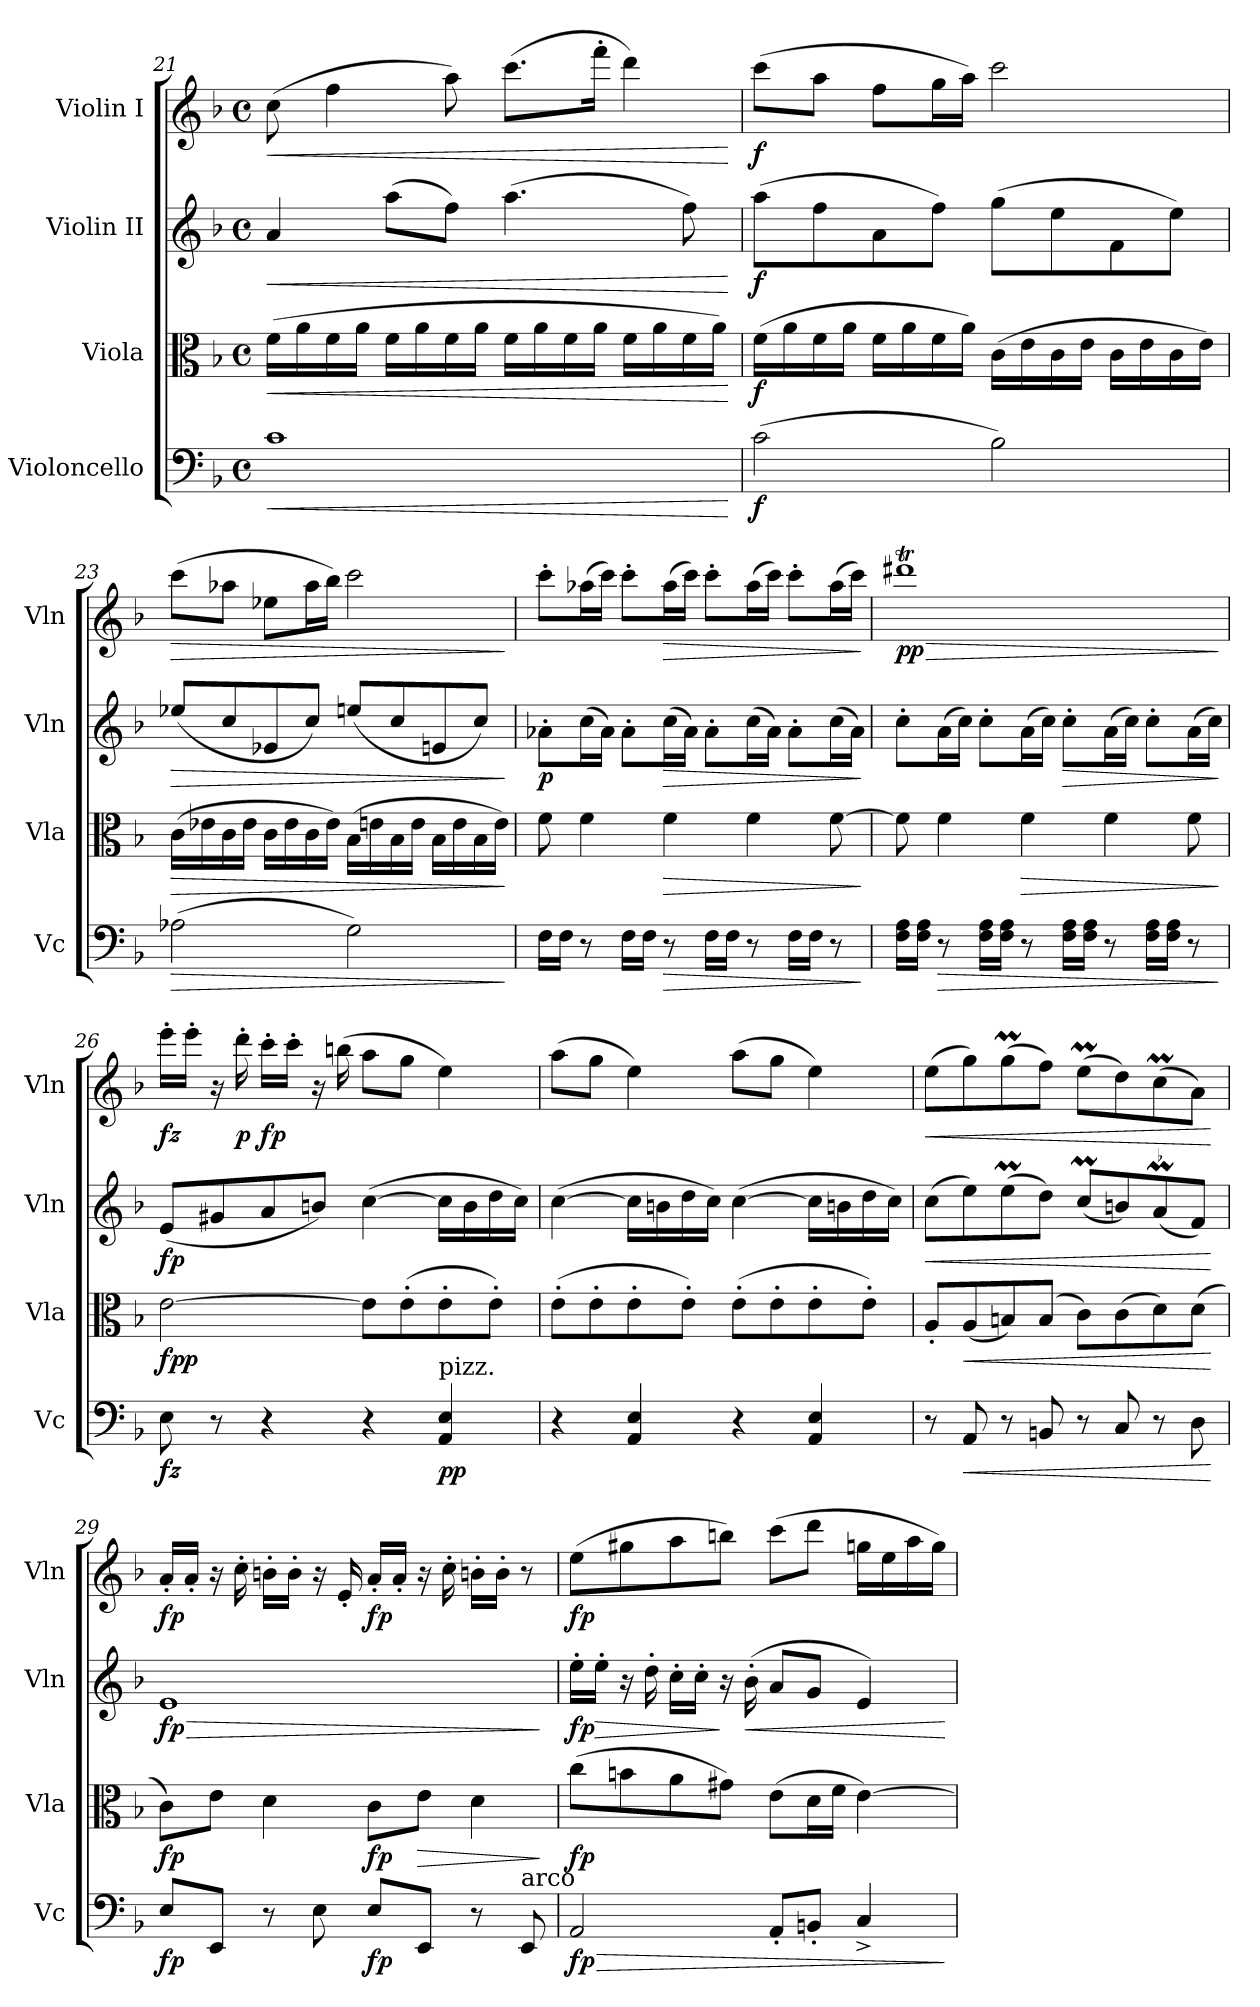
**kern	**dynam	**kern	**dynam	**kern	**dynam	**kern	**dynam
*part4	*part4	*part3	*part3	*part2	*part2	*part1	*part1
*staff4	*staff4	*staff3	*staff3	*staff2	*staff2	*staff1	*staff1
*I"Violoncello	*	*I"Viola	*	*I"Violin II	*	*I"Violin I	*
*I'Vc	*	*I'Vla	*	*I'Vln	*	*I'Vln	*
*clefF4	*	*clefC3	*	*clefG2	*	*clefG2	*
*k[b-]	*	*k[b-]	*	*k[b-]	*	*k[b-]	*
*M4/4	*	*M4/4	*	*M4/4	*	*M4/4	*
*met(c)	*	*met(c)	*	*met(c)	*	*met(c)	*
=21	=21	=21	=21	=21	=21	=21	=21
!	!LO:HP:b	!	!LO:HP:b	!	!LO:HP:b	!	!LO:HP:b
1c	<	(>16f\LL	<	4a/	<	(>8cc\	<
.	.	16a\	.	.	.	.	.
.	.	16f\	.	.	.	4ff\	.
.	.	16a\JJ	.	.	.	.	.
.	.	16f\LL	.	(>8aa\L	.	.	.
.	.	16a\	.	.	.	.	.
.	.	16f\	.	8ff\J)	.	8aa\)	.
.	.	16a\JJ	.	.	.	.	.
.	.	16f\LL	.	(>4.aa\	.	(>8.ccc\L	.
.	.	16a\	.	.	.	.	.
.	.	16f\	.	.	.	.	.
.	.	16a\JJ	.	.	.	16fff'\Jk	.
.	.	16f\LL	.	.	.	4ddd\)	.
.	.	16a\	.	.	.	.	.
.	.	16f\	.	8ff\)	.	.	.
.	.	16a\JJ)	.	.	.	.	.
.	[	.	[	.	[	.	[
!!LO:LB:g=z
=22	=22	=22	=22	=22	=22	=22	=22
!	!LO:DY:b	!	!LO:DY:b	!	!LO:DY:b	!	!LO:DY:b
(>2c\	f	(>16f\LL	f	(>8aa\L	f	(>8ccc\L	f
.	.	16a\	.	.	.	.	.
.	.	16f\	.	8ff\	.	8aa\J	.
.	.	16a\JJ	.	.	.	.	.
.	.	16f\LL	.	8a\	.	8ff\L	.
.	.	16a\	.	.	.	.	.
.	.	16f\	.	8ff\J)	.	16gg\L	.
.	.	16a\JJ)	.	.	.	16aa\JJ)	.
2B-\)	.	(>16c\LL	.	(>8gg\L	.	2ccc\	.
.	.	16e\	.	.	.	.	.
.	.	16c\	.	8ee\	.	.	.
.	.	16e\JJ	.	.	.	.	.
.	.	16c\LL	.	8f\	.	.	.
.	.	16e\	.	.	.	.	.
.	.	16c\	.	8ee\J)	.	.	.
.	.	16e\JJ)	.	.	.	.	.
=23	=23	=23	=23	=23	=23	=23	=23
!	!LO:HP:b	!	!LO:HP:b	!	!LO:HP:b	!	!LO:HP:b
(>2A-X\	>	(>16c\LL	>	(<8ee-X/L	>	(>8ccc\L	>
.	.	16e-X\	.	.	.	.	.
.	.	16c\	.	8cc/	.	8aa-X\J	.
.	.	16e-\JJ	.	.	.	.	.
.	.	16c\LL	.	8e-X/	.	8ee-X\L	.
.	.	16e-\	.	.	.	.	.
.	.	16c\	.	8cc/J)	.	16aa-\L	.
.	.	16e-\JJ)	.	.	.	16bb-\JJ)	.
2G\)	.	(>16B-\LL	.	(<8een/L	.	2ccc\	.
.	.	16en\	.	.	.	.	.
.	.	16B-\	.	8cc/	.	.	.
.	.	16e\JJ	.	.	.	.	.
.	.	16B-\LL	.	8en/	.	.	.
.	.	16e\	.	.	.	.	.
.	.	16B-\	.	8cc/J)	.	.	.
.	.	16e\JJ)	.	.	.	.	.
.	]	.	]	.	]	.	]
!!LO:PB:g=z
=24	=24	=24	=24	=24	=24	=24	=24
!	!	!	!	!	!LO:DY:b	!	!
16F\LL	.	8f\	.	8a-X'\L	p	8ccc'\L	.
16F\JJ	.	.	.	.	.	.	.
8r	.	4f\	.	(>16cc\L	.	(>16aa-X\L	.
.	.	.	.	16a-\JJ)	.	16ccc\JJ)	.
16F\LL	.	.	.	8a-'\L	.	8ccc'\L	.
16F\JJ	.	.	.	.	.	.	.
!	!LO:HP:b	!	!LO:HP:b	!	!LO:HP:b	!	!LO:HP:b
8r	>	4f\	>	(>16cc\L	>	(>16aa-\L	>
.	.	.	.	16a-\JJ)	.	16ccc\JJ)	.
16F\LL	.	.	.	8a-'\L	.	8ccc'\L	.
16F\JJ	.	.	.	.	.	.	.
8r	.	4f\	.	(>16cc\L	.	(>16aa-\L	.
.	.	.	.	16a-\JJ)	.	16ccc\JJ)	.
16F\LL	.	.	.	8a-'\L	.	8ccc'\L	.
16F\JJ	.	.	.	.	.	.	.
8r	.	[8f\	.	(>16cc\L	.	(>16aa-\L	.
.	.	.	.	16a-\JJ)	.	16ccc\JJ)	.
.	]	.	]	.	]	.	]
=25	=25	=25	=25	=25	=25	=25	=25
!	!	!	!	!	!	!	!LO:HP:b
!	!	!	!	!	!	!	!LO:DY:n=1:b
16F\ 16A\LL	.	8f\]	.	8cc'\L	.	1ddd#Xt	> pp
16F\ 16A\JJ	.	.	.	.	.	.	.
!	!LO:HP:b	!	!	!	!	!	!
8r	>	4f\	.	(>16a\L	.	.	.
.	.	.	.	16cc\JJ)	.	.	.
16F\ 16A\LL	.	.	.	8cc'\L	.	.	.
16F\ 16A\JJ	.	.	.	.	.	.	.
!	!	!	!LO:HP:b	!	!	!	!
8r	.	4f\	>	(>16a\L	.	.	.
.	.	.	.	16cc\JJ)	.	.	.
!	!	!	!	!	!LO:HP:b	!	!
16F\ 16A\LL	.	.	.	8cc'\L	>	.	.
16F\ 16A\JJ	.	.	.	.	.	.	.
8r	.	4f\	.	(>16a\L	.	.	.
.	.	.	.	16cc\JJ)	.	.	.
16F\ 16A\LL	.	.	.	8cc'\L	.	.	.
16F\ 16A\JJ	.	.	.	.	.	.	.
8r	.	8f\	.	(>16a\L	.	.	.
.	.	.	.	16cc\JJ)	.	.	.
.	]	.	]	.	]	.	]
!!LO:LB:g=z
=26	=26	=26	=26	=26	=26	=26	=26
!	!LO:DY:b	!	!LO:DY:b	!	!	!	!
!	!	!	!LO:DY:n=1:b	!	!LO:DY:b	!	!LO:DY:b
8E\	fz	[2e\	fp p	(<8e/L	fp	16eee'\LL	fz
.	.	.	.	.	.	16eee'\JJ	.
8r	.	.	.	8g#X/	.	16r	.
!	!	!	!	!	!	!	!LO:DY:b
.	.	.	.	.	.	16ddd'\	p
!	!	!	!	!	!	!	!LO:DY:b
4r	.	.	.	8a/	.	16ccc'\LL	fp
.	.	.	.	.	.	16ccc'\JJ	.
.	.	.	.	8bn/J)	.	16r	.
.	.	.	.	.	.	(>16bbn\	.
4r	.	8e\L]	.	(>[4cc\	.	8aa\L	.
.	.	(>8e'\	.	.	.	8gg\J	.
!LO:TX:a:t=pizz.	!	!	!	!	!	!	!
!	!LO:DY:b	!	!	!	!	!	!
4AA/ 4E/	pp	8e'\	.	16cc\LL]	.	4ee\)	.
.	.	.	.	16b\	.	.	.
.	.	8e'\J)	.	16dd\	.	.	.
.	.	.	.	16cc\JJ)	.	.	.
=27	=27	=27	=27	=27	=27	=27	=27
4r	.	(>8e'\L	.	(>[4cc\	.	(>8aa\L	.
.	.	8e'\	.	.	.	8gg\J	.
4AA/ 4E/	.	8e'\	.	16cc\LL]	.	4ee\)	.
.	.	.	.	16bn\	.	.	.
.	.	8e'\J)	.	16dd\	.	.	.
.	.	.	.	16cc\JJ)	.	.	.
4r	.	(>8e'\L	.	(>[4cc\	.	(>8aa\L	.
.	.	8e'\	.	.	.	8gg\J	.
4AA/ 4E/	.	8e'\	.	16cc\LL]	.	4ee\)	.
.	.	.	.	16bn\	.	.	.
.	.	8e'\J)	.	16dd\	.	.	.
.	.	.	.	16cc\JJ)	.	.	.
=28	=28	=28	=28	=28	=28	=28	=28
!	!	!	!	!	!LO:HP:b	!	!LO:HP:b
8r	.	8A'/L	.	(>8cc\L	<	(>8ee\L	<
!	!LO:HP:b	!	!LO:HP:b	!	!	!	!
8AA/	<	(<8A/	<	8ee\)	.	8gg\)	.
8r	.	8Bn/)	.	(>8eem\	.	(>8ggM\	.
8BBn/	.	(>8B/J	.	8dd\J)	.	8ff\J)	.
8r	.	8c\L)	.	(<8ccM/L	.	(>8eem\L	.
8C/	.	(>8c\	.	8bn/)	.	8dd\)	.
8r	.	8d\)	.	(<8am/	.	(>8ccM\	.
8D\	.	(>8d\J	.	8f/J)	.	8a\J)	.
.	[	.	[	.	[	.	[
!!LO:LB:g=z
=29	=29	=29	=29	=29	=29	=29	=29
!	!LO:DY:b	!	!LO:DY:b	!	!LO:HP:b	!	!
!	!	!	!	!	!LO:DY:n=1:b	!	!LO:DY:b
8E/L	fp	8c\L)	fp	1e	> fp	16a'/LL	fp
.	.	.	.	.	.	16a'/JJ	.
8EE/J	.	8e\J	.	.	.	16r	.
.	.	.	.	.	.	16cc'\	.
8r	.	4d\	.	.	.	16bn'\LL	.
.	.	.	.	.	.	16b'\JJ	.
8E\	.	.	.	.	.	16r	.
.	.	.	.	.	.	16e'/	.
!	!LO:DY:b	!	!LO:DY:b	!	!	!	!LO:DY:b
8E/L	fp	8c\L	fp	.	.	16a'/LL	fp
.	.	.	.	.	.	16a'/JJ	.
!	!	!	!LO:HP:b	!	!	!	!
8EE/J	.	8e\J	>	.	.	16r	.
.	.	.	.	.	.	16cc'\	.
8r	.	4d\	.	.	.	16bn'\LL	.
.	.	.	.	.	.	16b'\JJ	.
!LO:TX:a:t=arco	!	!	!	!	!	!	!
8EE/	.	.	.	.	.	8r	.
.	.	.	]	.	]	.	.
=30	=30	=30	=30	=30	=30	=30	=30
!	!LO:HP:b	!	!	!	!	!	!
!	!LO:DY:n=1:b	!	!LO:DY:b	!	!LO:DY:b	!	!LO:DY:b
2AA/	> fp	(>8cc\L	fp	16ee'\LL	fp	(>8ee\L	fp
!	!	!	!	!	!LO:HP:b	!	!
.	.	.	.	16ee'\JJ	>	.	.
.	.	8bn\	.	16r	.	8gg#X\	.
.	.	.	.	16dd'\	.	.	.
.	.	8a\	.	16cc'\LL	.	8aa\	.
.	.	.	.	16cc'\JJ	.	.	.
.	.	8g#X\J)	.	16r	]	8bbn\J)	.
!	!	!	!	!	!LO:HP:b	!	!
.	.	.	.	(>16b-'\	<	.	.
8AA'/L	.	(>8e\L	.	8a/L	.	(>8ccc\L	.
8BBn'/J	.	16d\L	.	8g/J	.	8ddd\J	.
.	.	16f\JJ	.	.	.	.	.
4C^/	.	[4e\)	.	4e/)	.	16ggn\LL	.
.	.	.	.	.	.	16ee\	.
.	.	.	.	.	.	16aa\	.
.	.	.	.	.	.	16gg\JJ)	.
.	]	.	.	.	[	.	.
=	=	=	=	=	=	=	=
*-	*-	*-	*-	*-	*-	*-	*-
